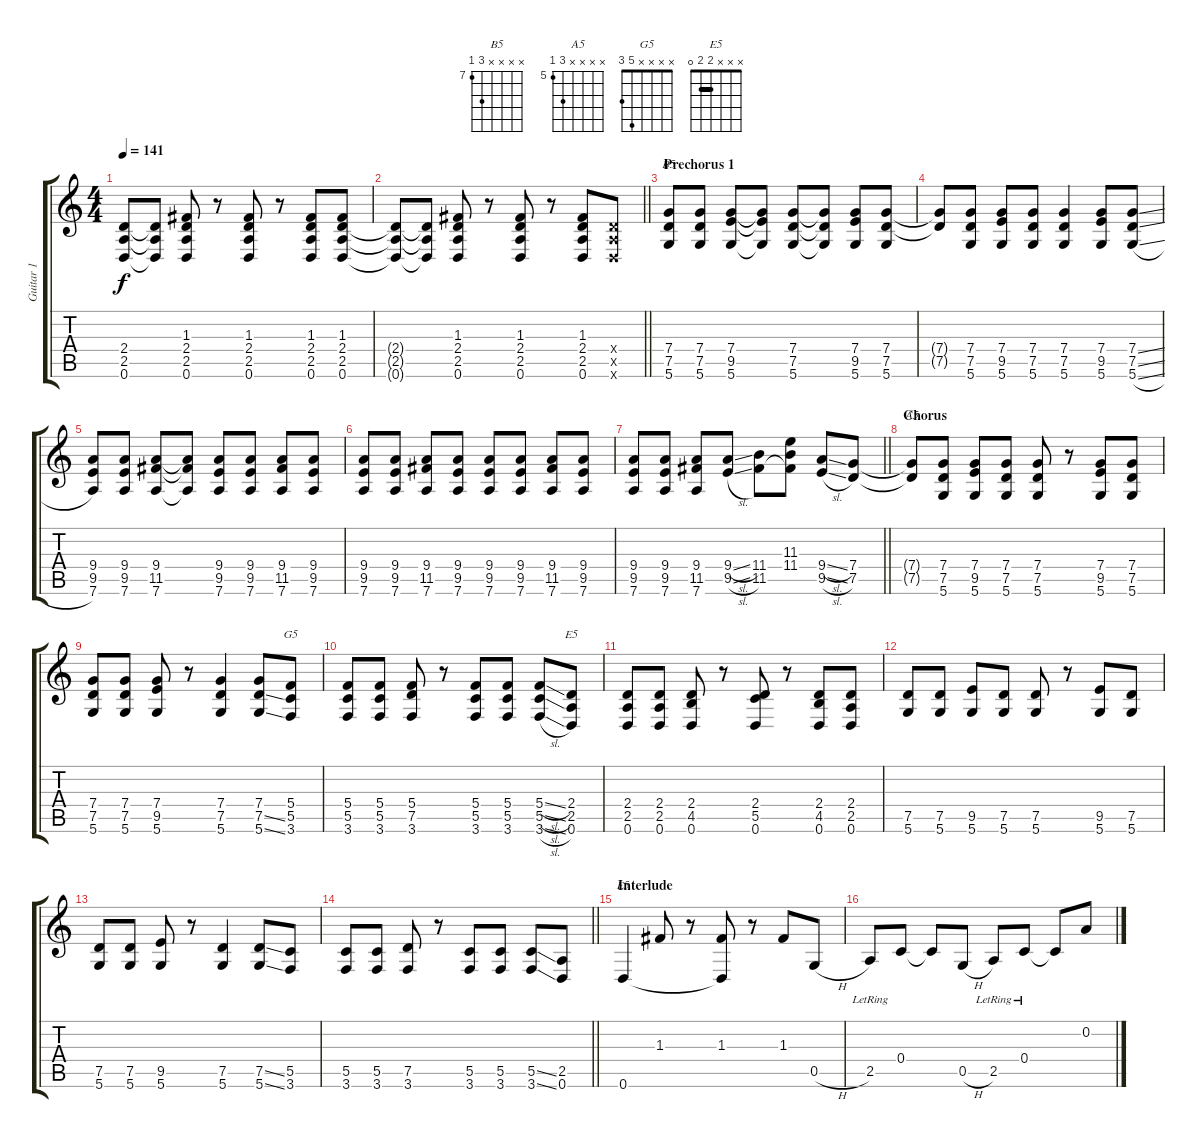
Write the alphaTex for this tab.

\track ("Guitar 1" "Guitar 1") {instrument distortionguitar}
\staff {score tabs}
\tuning (D4 A3 F3 C3 G2 D2) {hide}
\chord ("B5" x x x x 9 7) {firstfret 7}
\chord ("A5" x x x x 7 5) {firstfret 5}
\chord ("G5" x x x x 5 3)
\chord ("E5" x x x x 2 0)
\chord ("E5" x x x 2 2 0) {barre 2}
\ts (4 4)
\tempo 141
\clef g2
\ks c
(2.4{t} 2.5{t} 0.6{t}).8{dy f} (2.4{t} 2.5{t} 0.6{t}).8 (1.3 2.4 2.5 0.6).8 r.8 (1.3 2.4 2.5 0.6).8 r.8 (1.3 2.4 2.5 0.6).8 (1.3 2.4 2.5 0.6).8 |
\barLineRight lightlight
(2.4{t} 2.5{t} 0.6{t}).8 (2.4{t} 2.5{t} 0.6{t}).8 (1.3 2.4 2.5 0.6).8 r.8 (1.3 2.4 2.5 0.6).8 r.8 (1.3 2.4 2.5 0.6).8 (2.4{x} 2.5{x} 0.6{x}).8 |
\section ("" "Prechorus 1")
(7.4 7.5 5.6).8{ch "B5"} (7.4 7.5 5.6).8 (7.4 9.5 5.6).8 (7.4{t} 9.5{t} 5.6{t}).8 (7.4 7.5 5.6).8 (7.4{t} 7.5{t} 5.6{t}).8 (7.4 9.5 5.6).8 (7.4 7.5 5.6).8 |
(7.4{t} 7.5{t}).8 (7.4 7.5 5.6).8 (7.4 9.5 5.6).8 (7.4 7.5 5.6).8 (7.4 7.5 5.6).4 (7.4 9.5 5.6).8 (7.4{ss} 7.5{ss} 5.6{sl}).8 |
(9.4 9.5 7.6).8 (9.4 9.5 7.6).8 (9.4 11.5 7.6).8 (9.4{t} 11.5{t} 7.6{t}).8 (9.4 9.5 7.6).8 (9.4 9.5 7.6).8 (9.4 11.5 7.6).8 (9.4 9.5 7.6).8 |
(9.4 9.5 7.6).8 (9.4 9.5 7.6).8 (9.4 11.5 7.6).8 (9.4 9.5 7.6).8 (9.4 9.5 7.6).8 (9.4 9.5 7.6).8 (9.4 11.5 7.6).8 (9.4 9.5 7.6).8 |
\barLineRight lightlight
(9.4 9.5 7.6).8 (9.4 9.5 7.6).8 (9.4 11.5 7.6).8 (9.4{sl} 9.5{sl}).8 (11.4 11.5).8 (11.3 11.4 11.5{t}).8 (9.4{sl} 9.5{sl}).8 (7.4 7.5).8 |
\section ("" "Chorus")
(7.4{t} 7.5{t}).8{ch "A5"} (7.4 7.5 5.6).8 (7.4 9.5 5.6).8 (7.4 7.5 5.6).8 (7.4 7.5 5.6).8 r.8 (7.4 9.5 5.6).8 (7.4 7.5 5.6).8 |
(7.4 7.5 5.6).8 (7.4 7.5 5.6).8 (7.4 9.5 5.6).8 r.8 (7.4 7.5 5.6).4 (7.4 7.5{ss} 5.6{ss}).8 (5.4 5.5 3.6).8{ch "G5"} |
(5.4 5.5 3.6).8 (5.4 5.5 3.6).8 (5.4 7.5 3.6).8 r.8 (5.4 5.5 3.6).8 (5.4 5.5 3.6).8 (5.4{sl} 5.5{sl} 3.6{sl}).8 (2.4 2.5 0.6).8{ch "E5"} |
(2.4 2.5 0.6).8 (2.4 2.5 0.6).8 (2.4 4.5 0.6).8 r.8 (2.4 5.5 0.6).8 r.8 (2.4 4.5 0.6).8 (2.4 2.5 0.6).8 |
(7.5 5.6).8 (7.5 5.6).8 (9.5 5.6).8 (7.5 5.6).8 (7.5 5.6).8 r.8 (9.5 5.6).8 (7.5 5.6).8 |
(7.5 5.6).8 (7.5 5.6).8 (9.5 5.6).8 r.8 (7.5 5.6).4 (7.5{ss} 5.6{ss}).8 (5.5 3.6).8 |
\barLineRight lightlight
(5.5 3.6).8 (5.5 3.6).8 (7.5 3.6).8 r.8 (5.5 3.6).8 (5.5 3.6).8 (5.5{ss} 3.6{ss}).8 (2.5 0.6).8 |
\section ("" "Interlude")
0.6.4{ch "E5"} 1.3.8 r.8 (1.3 0.6{t}).8 r.8 1.3.8 0.5{h}.8 |
2.5{lr}.8 0.4.8 0.4{t}.8 0.5{h}.8 2.5{lr}.8 0.4{lr}.8 0.4{t}.8 0.2.8
